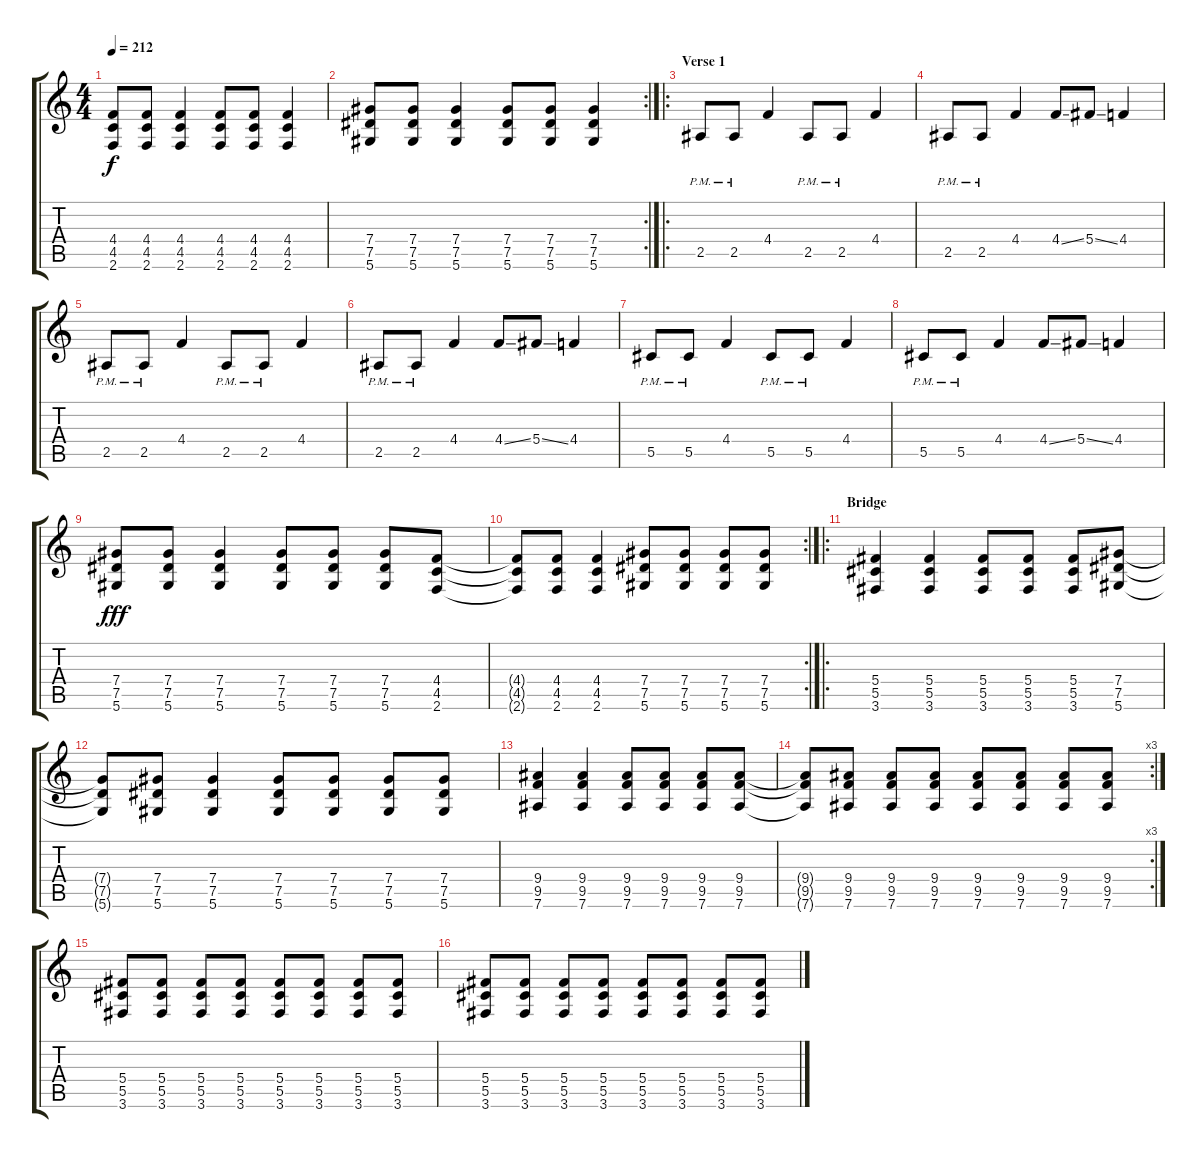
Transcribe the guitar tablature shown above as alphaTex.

\track "" {instrument distortionguitar}
\staff {score tabs}
\tuning (Eb4 Bb3 Gb3 Db3 Ab2 Eb2) {hide}
\ts (4 4)
\tempo 212
\clef g2
\ks c
(4.4 4.5 2.6).8{dy f} (4.4 4.5 2.6).8 (4.4 4.5 2.6).4 (4.4 4.5 2.6).8 (4.4 4.5 2.6).8 (4.4 4.5 2.6).4 |
\rc 2
(7.4 7.5 5.6).8 (7.4 7.5 5.6).8 (7.4 7.5 5.6).4 (7.4 7.5 5.6).8 (7.4 7.5 5.6).8 (7.4 7.5 5.6).4 |
\ro
\section ("" "Verse 1")
2.5{pm}.8 2.5{pm}.8 4.4.4 2.5{pm}.8 2.5{pm}.8 4.4.4 |
2.5{pm}.8 2.5{pm}.8 4.4.4 4.4{ss}.8 5.4{ss}.8 4.4.4 |
2.5{pm}.8 2.5{pm}.8 4.4.4 2.5{pm}.8 2.5{pm}.8 4.4.4 |
2.5{pm}.8 2.5{pm}.8 4.4.4 4.4{ss}.8 5.4{ss}.8 4.4.4 |
5.5{pm}.8 5.5{pm}.8 4.4.4 5.5{pm}.8 5.5{pm}.8 4.4.4 |
5.5{pm}.8 5.5{pm}.8 4.4.4 4.4{ss}.8 5.4{ss}.8 4.4.4 |
(7.4 7.5 5.6).8{dy fff} (7.4 7.5 5.6).8 (7.4 7.5 5.6).4 (7.4 7.5 5.6).8 (7.4 7.5 5.6).8 (7.4 7.5 5.6).8 (4.4 4.5 2.6).8 |
\rc 2
(4.4{t} 4.5{t} 2.6{t}).8 (4.4 4.5 2.6).8 (4.4 4.5 2.6).4 (7.4 7.5 5.6).8 (7.4 7.5 5.6).8 (7.4 7.5 5.6).8 (7.4 7.5 5.6).8 |
\ro
\section ("" "Bridge")
(5.4 5.5 3.6).4 (5.4 5.5 3.6).4 (5.4 5.5 3.6).8 (5.4 5.5 3.6).8 (5.4 5.5 3.6).8 (7.4 7.5 5.6).8 |
(7.4{t} 7.5{t} 5.6{t}).8 (7.4 7.5 5.6).8 (7.4 7.5 5.6).4 (7.4 7.5 5.6).8 (7.4 7.5 5.6).8 (7.4 7.5 5.6).8 (7.4 7.5 5.6).8 |
(9.4 9.5 7.6).4 (9.4 9.5 7.6).4 (9.4 9.5 7.6).8 (9.4 9.5 7.6).8 (9.4 9.5 7.6).8 (9.4 9.5 7.6).8 |
\rc 3
(9.4{t} 9.5{t} 7.6{t}).8 (9.4 9.5 7.6).8 (9.4 9.5 7.6).8 (9.4 9.5 7.6).8 (9.4 9.5 7.6).8 (9.4 9.5 7.6).8 (9.4 9.5 7.6).8 (9.4 9.5 7.6).8 |
(5.4 5.5 3.6).8 (5.4 5.5 3.6).8 (5.4 5.5 3.6).8 (5.4 5.5 3.6).8 (5.4 5.5 3.6).8 (5.4 5.5 3.6).8 (5.4 5.5 3.6).8 (5.4 5.5 3.6).8 |
(5.4 5.5 3.6).8 (5.4 5.5 3.6).8 (5.4 5.5 3.6).8 (5.4 5.5 3.6).8 (5.4 5.5 3.6).8 (5.4 5.5 3.6).8 (5.4 5.5 3.6).8 (5.4 5.5 3.6).8
